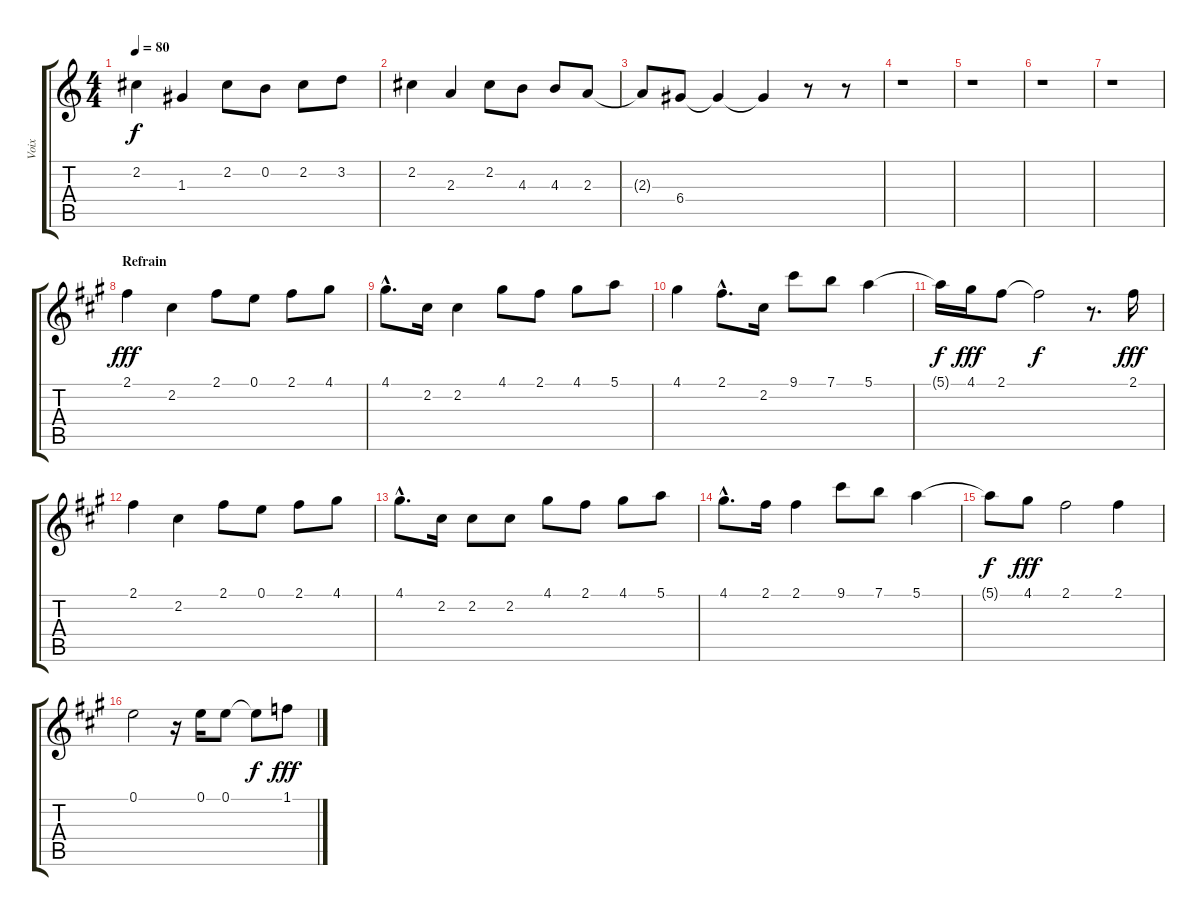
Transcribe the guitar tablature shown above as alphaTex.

\track ("Voix" "Voix") {instrument acousticguitarsteel}
\staff {score tabs}
\tuning (E4 B3 G3 D3 A2 E2) {hide}
\ts (4 4)
\tempo 80
\clef g2
\ks c
2.2.4{dy f} 1.3.4 2.2.8 0.2.8 2.2.8 3.2.8 |
2.2.4 2.3.4 2.2.8 4.3.8 4.3.8 2.3.8 |
2.3{t}.8 6.4.8 6.4{t}.4 6.4{t}.4 r.8 r.8 |
r.1 |
r.1 |
r.1 |
r.1 |
\section ("" "Refrain")
\ks a
2.1.4{dy fff} 2.2.4 2.1.8 0.1.8 2.1.8 4.1.8 |
4.1{hac}.8{d} 2.2.16 2.2.4 4.1.8 2.1.8 4.1.8 5.1.8 |
4.1.4 2.1{hac}.8{d} 2.2.16 9.1.8 7.1.8 5.1.4 |
5.1{t}.16{dy f} 4.1.16{dy fff} 2.1.8 2.1{t}.2{dy f} r.8{d} 2.1.16{dy fff} |
2.1.4 2.2.4 2.1.8 0.1.8 2.1.8 4.1.8 |
4.1{hac}.8{d} 2.2.16 2.2.8 2.2.8 4.1.8 2.1.8 4.1.8 5.1.8 |
4.1{hac}.8{d} 2.1.16 2.1.4 9.1.8 7.1.8 5.1.4 |
5.1{t}.8{dy f} 4.1.8{dy fff} 2.1.2 2.1.4 |
0.1.2 r.16 0.1.16 0.1.8 0.1{t}.8{dy f} 1.1.8{dy fff}
